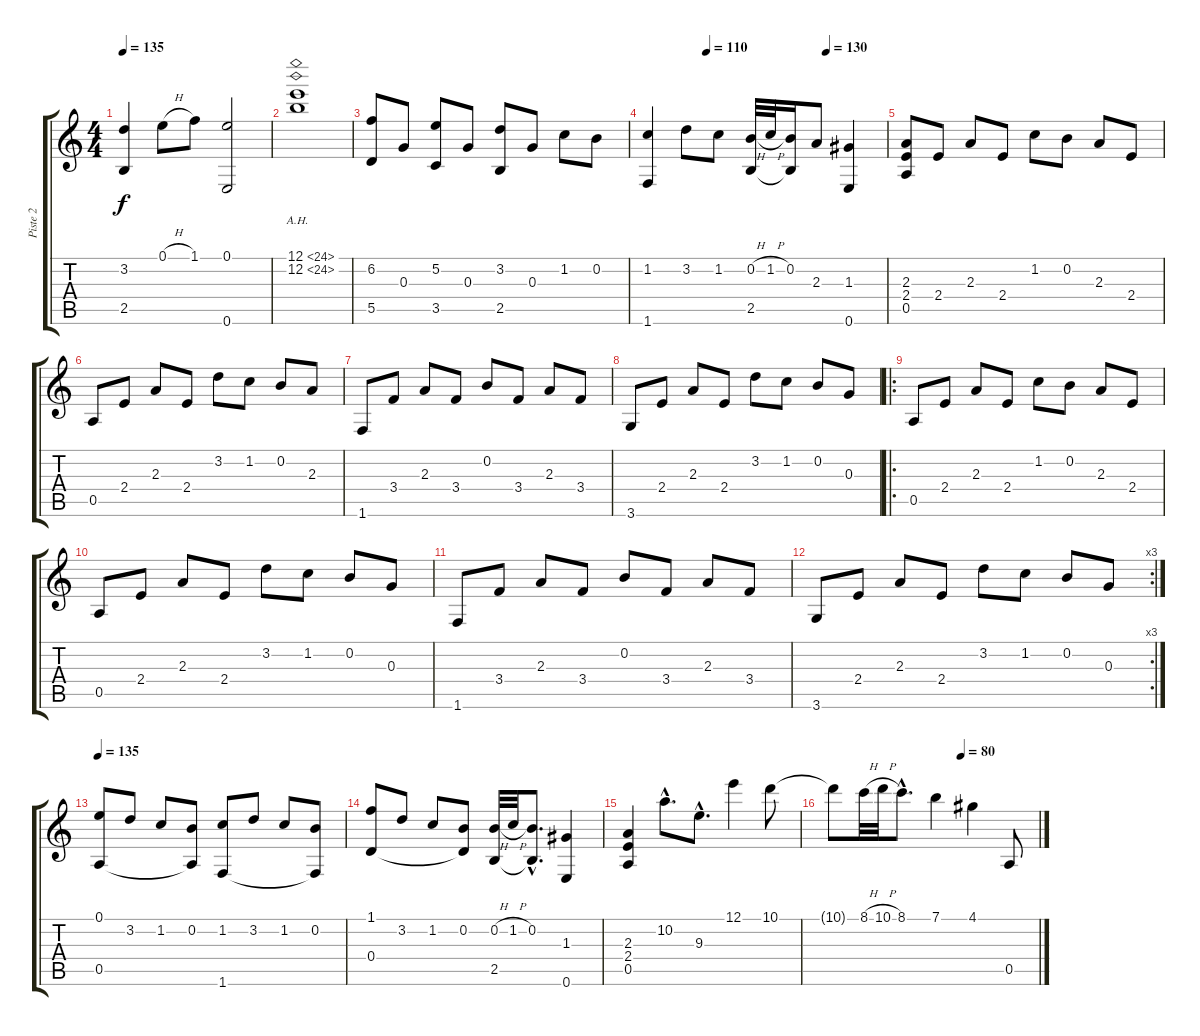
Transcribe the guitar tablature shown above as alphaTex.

\track ("Piste 2" "Piste 2") {instrument acousticguitarnylon}
\staff {score tabs}
\tuning (E4 B3 G3 D3 A2 E2) {hide}
\ts (4 4)
\tempo 135
\clef g2
\ks c
(3.2 2.5).4{dy f} 0.1{h}.8 1.1.8 (0.1 0.6).2 |
(12.1{ah 12} 12.2{ah 12}).1 |
(6.2 5.5).8 0.3.8 (5.2 3.5).8 0.3.8 (3.2 2.5).8 0.3.8 1.2.8 0.2.8 |
\tempo (110 0.25)
\tempo (130 0.75)
(1.2 1.6).4 3.2.8 1.2.8 (0.2{h} 2.5).32 1.2{h}.32 (0.2 2.5{t}).16 2.3.8 (1.3 0.6).4 |
(2.3 2.4 0.5).8 2.4.8 2.3.8 2.4.8 1.2.8 0.2.8 2.3.8 2.4.8 |
0.5.8 2.4.8 2.3.8 2.4.8 3.2.8 1.2.8 0.2.8 2.3.8 |
1.6.8 3.4.8 2.3.8 3.4.8 0.2.8 3.4.8 2.3.8 3.4.8 |
3.6.8 2.4.8 2.3.8 2.4.8 3.2.8 1.2.8 0.2.8 0.3.8 |
\ro
0.5.8 2.4.8 2.3.8 2.4.8 1.2.8 0.2.8 2.3.8 2.4.8 |
0.5.8 2.4.8 2.3.8 2.4.8 3.2.8 1.2.8 0.2.8 0.3.8 |
1.6.8 3.4.8 2.3.8 3.4.8 0.2.8 3.4.8 2.3.8 3.4.8 |
\rc 3
3.6.8 2.4.8 2.3.8 2.4.8 3.2.8 1.2.8 0.2.8 0.3.8 |
\tempo 135
(0.1 0.5).8 3.2.8 1.2.8 (0.2 0.5{t}).8 (1.2 1.6).8 3.2.8 1.2.8 (0.2 1.6{t}).8 |
(1.1 0.4).8 3.2.8 1.2.8 (0.2 0.4{t}).8 (0.2{h} 2.5).32 1.2{h}.32 (0.2{hac} 2.5{hac t}).8{d} (1.3 0.6).4 |
(2.3 2.4 0.5).4 10.2{hac}.8{d} 9.3{hac}.8{d} 12.1.4 10.1.8 |
\tempo (80 0.625)
10.1{t}.8 8.1{h}.32 10.1{h}.32 8.1{hac}.8{d} 7.1.4 4.1.4 0.5.8
